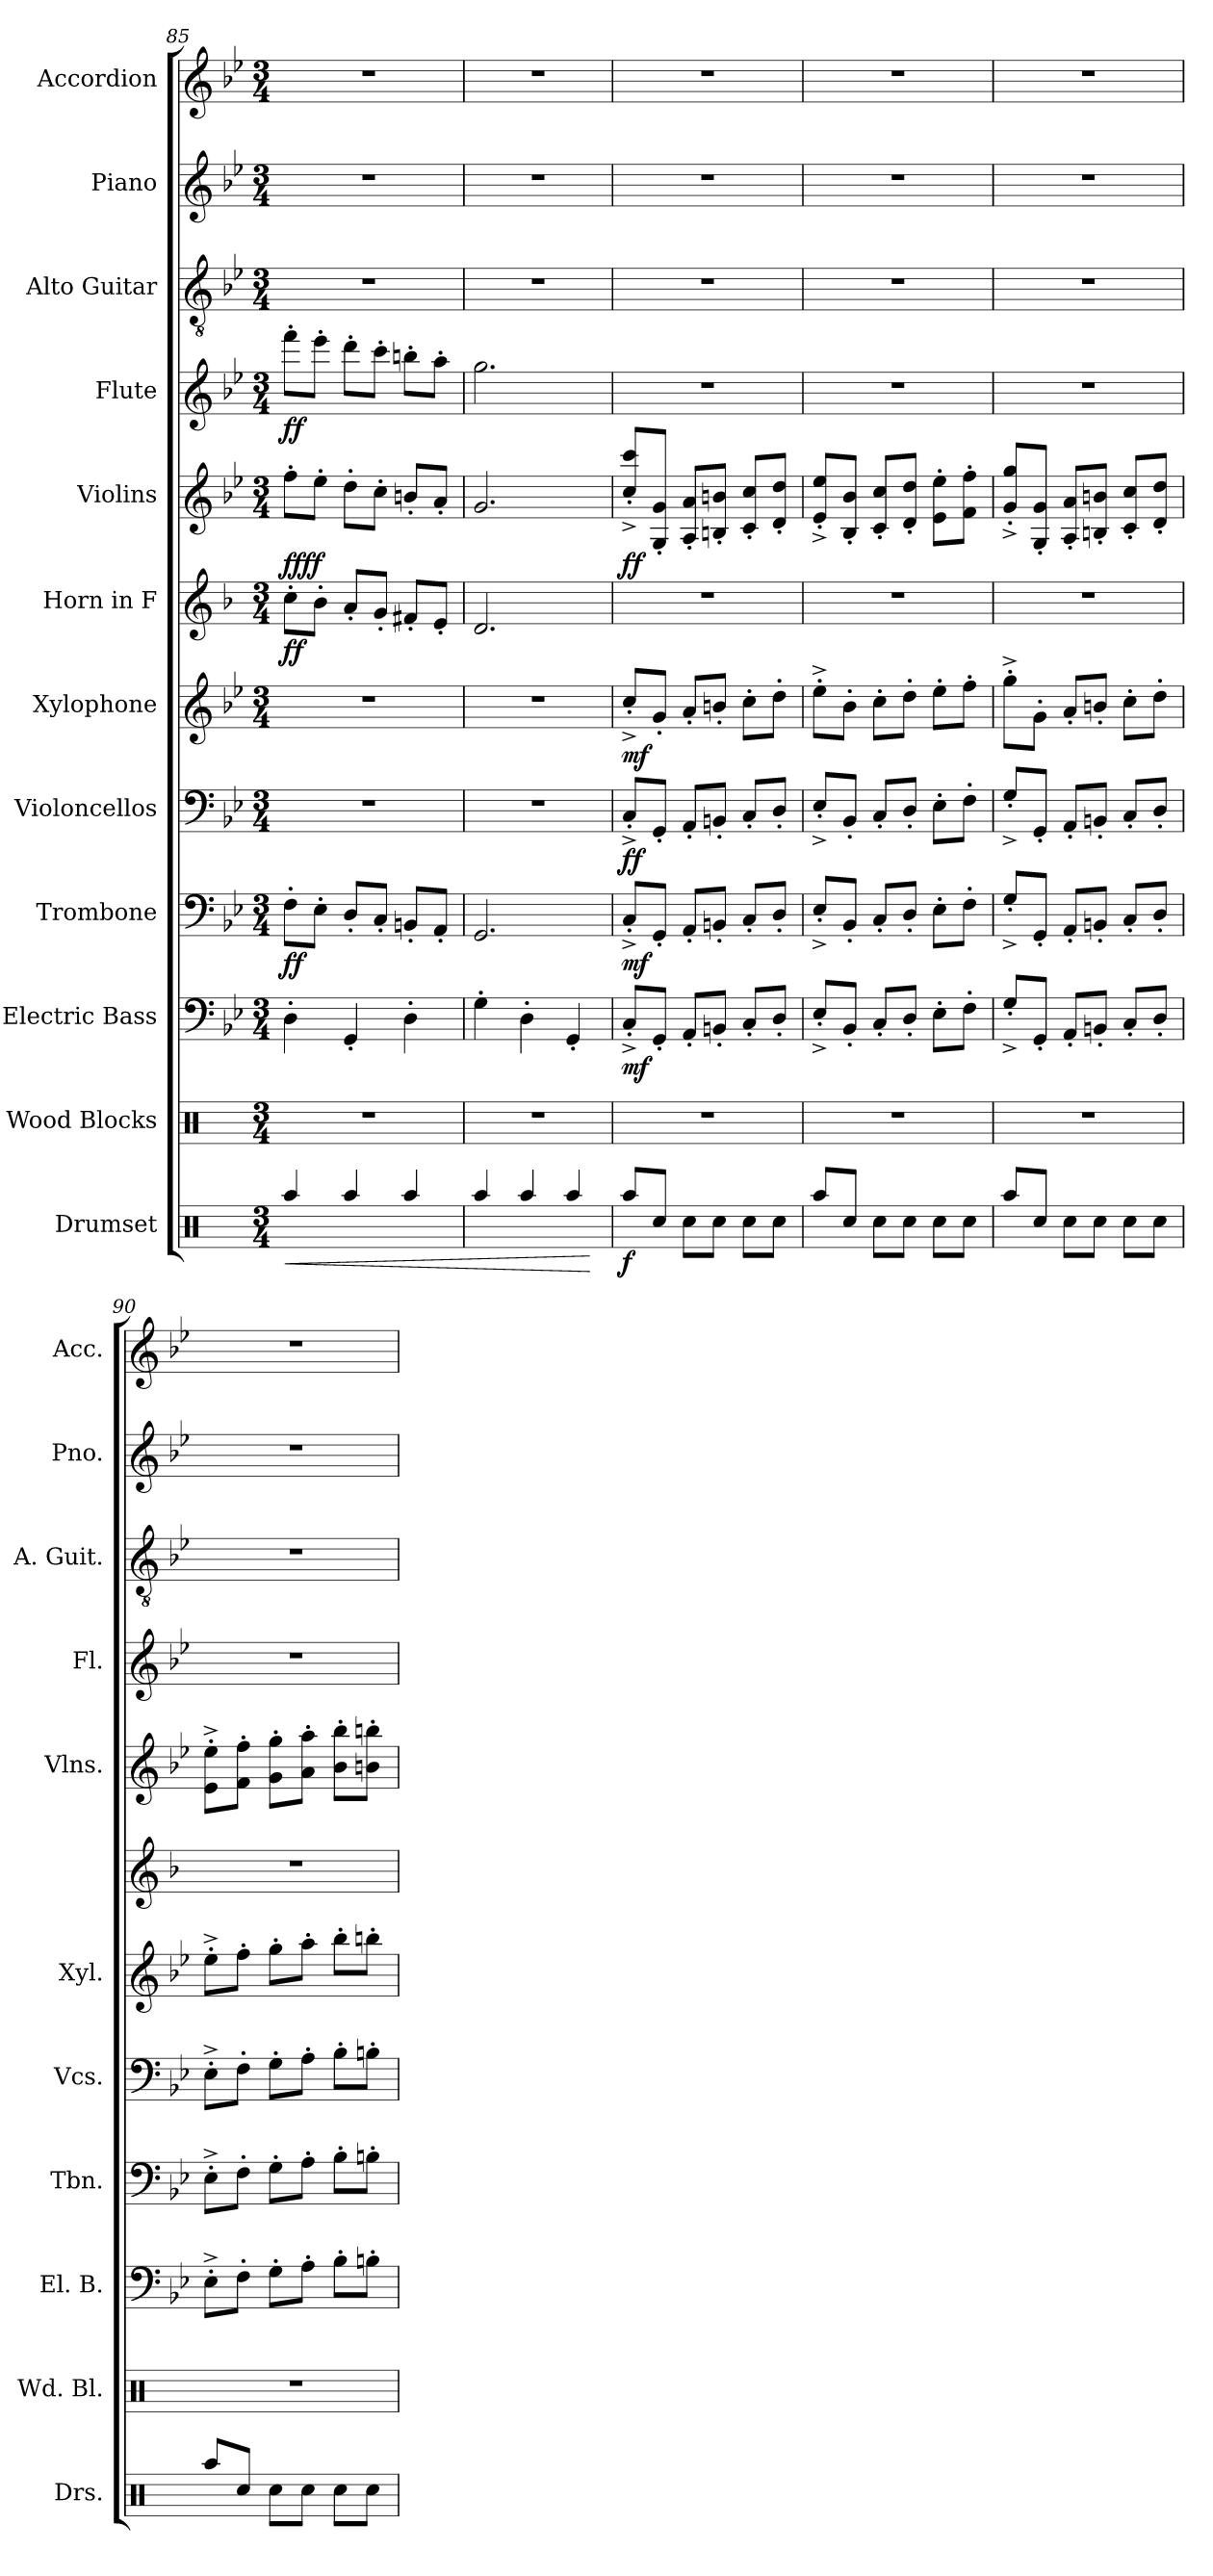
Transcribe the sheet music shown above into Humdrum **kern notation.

**kern	**dynam	**kern	**kern	**dynam	**kern	**dynam	**kern	**dynam	**kern	**dynam	**kern	**dynam	**kern	**dynam	**kern	**dynam	**kern	**kern	**kern
*part12	*part12	*part11	*part10	*part10	*part9	*part9	*part8	*part8	*part7	*part7	*part6	*part6	*part5	*part5	*part4	*part4	*part3	*part2	*part1
*staff12	*staff12	*staff11	*staff10	*staff10	*staff9	*staff9	*staff8	*staff8	*staff7	*staff7	*staff6	*staff6	*staff5	*staff5	*staff4	*staff4	*staff3	*staff2	*staff1
*I"Drumset	*	*I"Wood Blocks	*I"Electric Bass	*	*I"Trombone	*	*I"Violoncellos	*	*I"Xylophone	*	*I"Horn in F	*	*I"Violins	*	*I"Flute	*	*I"Alto Guitar	*I"Piano	*I"Accordion
*I'Drs.	*	*I'Wd. Bl.	*I'El. B.	*	*I'Tbn.	*	*I'Vcs.	*	*I'Xyl.	*	*	*	*I'Vlns.	*	*I'Fl.	*	*I'A. Guit.	*I'Pno.	*I'Acc.
*clefX	*	*clefX	*clefF4	*	*clefF4	*	*clefF4	*	*clefG2	*	*clefG2	*	*clefG2	*	*clefG2	*	*clefGv2	*clefG2	*clefG2
*	*	*	*ITrd7c12	*	*	*	*	*	*ITrd-7c-12	*	*ITrd4c7	*	*	*	*	*	*	*	*
*k[]	*	*k[]	*k[b-e-]	*	*k[b-e-]	*	*k[b-e-]	*	*k[b-e-]	*	*k[b-e-]	*	*k[b-e-]	*	*k[b-e-]	*	*k[b-e-]	*k[b-e-]	*k[b-e-]
*M3/4	*	*M3/4	*M3/4	*	*M3/4	*	*M3/4	*	*M3/4	*	*M3/4	*	*M3/4	*	*M3/4	*	*M3/4	*M3/4	*M3/4
=85	=85	=85	=85	=85	=85	=85	=85	=85	=85	=85	=85	=85	=85	=85	=85	=85	=85	=85	=85
!	!LO:HP:b	!	!	!	!	!LO:DY:b	!	!	!	!	!	!LO:DY:b	!	!LO:DY:b	!	!	!	!	!
!	!	!	!	!	!	!	!	!	!	!	!	!	!	!LO:DY:n=1:b	!	!LO:DY:b	!	!	!
4Raa/	<	2.r	4DD'\	.	8F'\L	ff	2.r	.	2.r	.	8f'\L	ff	8ff'\L	ff ff	8fff'\L	ff	2.r	2.r	2.r
.	.	.	.	.	8E-'\J	.	.	.	.	.	8e-'\J	.	8ee-'\J	.	8eee-'\J	.	.	.	.
4Raa/	.	.	4GGG'/	.	8D'/L	.	.	.	.	.	8d'/L	.	8dd'\L	.	8ddd'\L	.	.	.	.
.	.	.	.	.	8C'/J	.	.	.	.	.	8c'/J	.	8cc'\J	.	8ccc'\J	.	.	.	.
4Raa/	.	.	4DD'\	.	8BBn'/L	.	.	.	.	.	8Bn'/L	.	8bn'/L	.	8bbn'\L	.	.	.	.
.	.	.	.	.	8AA'/J	.	.	.	.	.	8A'/J	.	8a'/J	.	8aa'\J	.	.	.	.
=86	=86	=86	=86	=86	=86	=86	=86	=86	=86	=86	=86	=86	=86	=86	=86	=86	=86	=86	=86
4Raa/	.	2.r	4GG'\	.	2.GG/	.	2.r	.	2.r	.	2.G/	.	2.g/	.	2.gg\	.	2.r	2.r	2.r
4Raa/	.	.	4DD'\	.	.	.	.	.	.	.	.	.	.	.	.	.	.	.	.
4Raa/	.	.	4GGG'/	.	.	.	.	.	.	.	.	.	.	.	.	.	.	.	.
.	[	.	.	.	.	.	.	.	.	.	.	.	.	.	.	.	.	.	.
=87	=87	=87	=87	=87	=87	=87	=87	=87	=87	=87	=87	=87	=87	=87	=87	=87	=87	=87	=87
!	!LO:DY:b	!	!	!LO:DY:b	!	!LO:DY:b	!	!LO:DY:b	!	!LO:DY:b	!	!	!	!LO:DY:b	!	!	!	!	!
8Raa/L	f	2.r	8CC^'/L	mf	8C^'/L	mf	8C^'/L	ff	8ccc^'/L	mf	2.r	.	8cc/^' 8ccc/^'L	ff	2.r	.	2.r	2.r	2.r
8Rcc/J	.	.	8GGG'/J	.	8GG'/J	.	8GG'/J	.	8gg'/J	.	.	.	8G/' 8g/'J	.	.	.	.	.	.
8Rcc\L	.	.	8AAA'/L	.	8AA'/L	.	8AA'/L	.	8aa'/L	.	.	.	8A/' 8a/'L	.	.	.	.	.	.
8Rcc\J	.	.	8BBBn'/J	.	8BBn'/J	.	8BBn'/J	.	8bbn'/J	.	.	.	8Bn/' 8bn/'J	.	.	.	.	.	.
8Rcc\L	.	.	8CC'/L	.	8C'/L	.	8C'/L	.	8ccc'\L	.	.	.	8c/' 8cc/'L	.	.	.	.	.	.
8Rcc\J	.	.	8DD'/J	.	8D'/J	.	8D'/J	.	8ddd'\J	.	.	.	8d/' 8dd/'J	.	.	.	.	.	.
=88	=88	=88	=88	=88	=88	=88	=88	=88	=88	=88	=88	=88	=88	=88	=88	=88	=88	=88	=88
8Raa/L	.	2.r	8EE-^'/L	.	8E-^'/L	.	8E-^'/L	.	8eee-^'\L	.	2.r	.	8e-/^' 8ee-/^'L	.	2.r	.	2.r	2.r	2.r
8Rcc/J	.	.	8BBB-'/J	.	8BB-'/J	.	8BB-'/J	.	8bb-'\J	.	.	.	8B-/' 8b-/'J	.	.	.	.	.	.
8Rcc\L	.	.	8CC'/L	.	8C'/L	.	8C'/L	.	8ccc'\L	.	.	.	8c/' 8cc/'L	.	.	.	.	.	.
8Rcc\J	.	.	8DD'/J	.	8D'/J	.	8D'/J	.	8ddd'\J	.	.	.	8d/' 8dd/'J	.	.	.	.	.	.
8Rcc\L	.	.	8EE-'\L	.	8E-'\L	.	8E-'\L	.	8eee-'\L	.	.	.	8e-\' 8ee-\'L	.	.	.	.	.	.
8Rcc\J	.	.	8FF'\J	.	8F'\J	.	8F'\J	.	8fff'\J	.	.	.	8f\' 8ff\'J	.	.	.	.	.	.
=89	=89	=89	=89	=89	=89	=89	=89	=89	=89	=89	=89	=89	=89	=89	=89	=89	=89	=89	=89
8Raa/L	.	2.r	8GG^'/L	.	8G^'/L	.	8G^'/L	.	8ggg^'\L	.	2.r	.	8g/^' 8gg/^'L	.	2.r	.	2.r	2.r	2.r
8Rcc/J	.	.	8GGG'/J	.	8GG'/J	.	8GG'/J	.	8gg'\J	.	.	.	8G/' 8g/'J	.	.	.	.	.	.
8Rcc\L	.	.	8AAA'/L	.	8AA'/L	.	8AA'/L	.	8aa'/L	.	.	.	8A/' 8a/'L	.	.	.	.	.	.
8Rcc\J	.	.	8BBBn'/J	.	8BBn'/J	.	8BBn'/J	.	8bbn'/J	.	.	.	8Bn/' 8bn/'J	.	.	.	.	.	.
8Rcc\L	.	.	8CC'/L	.	8C'/L	.	8C'/L	.	8ccc'\L	.	.	.	8c/' 8cc/'L	.	.	.	.	.	.
8Rcc\J	.	.	8DD'/J	.	8D'/J	.	8D'/J	.	8ddd'\J	.	.	.	8d/' 8dd/'J	.	.	.	.	.	.
!!LO:PB:g=z
=90	=90	=90	=90	=90	=90	=90	=90	=90	=90	=90	=90	=90	=90	=90	=90	=90	=90	=90	=90
8Raa/L	.	2.r	8EE-'^\L	.	8E-'^\L	.	8E-'^\L	.	8eee-'^\L	.	2.r	.	8e-\'^ 8ee-\'^L	.	2.r	.	2.r	2.r	2.r
8Rcc/J	.	.	8FF'\J	.	8F'\J	.	8F'\J	.	8fff'\J	.	.	.	8f\' 8ff\'J	.	.	.	.	.	.
8Rcc\L	.	.	8GG'\L	.	8G'\L	.	8G'\L	.	8ggg'\L	.	.	.	8g\' 8gg\'L	.	.	.	.	.	.
8Rcc\J	.	.	8AA'\J	.	8A'\J	.	8A'\J	.	8aaa'\J	.	.	.	8a\' 8aa\'J	.	.	.	.	.	.
8Rcc\L	.	.	8BB-'\L	.	8B-'\L	.	8B-'\L	.	8bbb-'\L	.	.	.	8b-\' 8bb-\'L	.	.	.	.	.	.
8Rcc\J	.	.	8BBn'\J	.	8Bn'\J	.	8Bn'\J	.	8bbbn'\J	.	.	.	8bn\' 8bbn\'J	.	.	.	.	.	.
=	=	=	=	=	=	=	=	=	=	=	=	=	=	=	=	=	=	=	=
*-	*-	*-	*-	*-	*-	*-	*-	*-	*-	*-	*-	*-	*-	*-	*-	*-	*-	*-	*-
